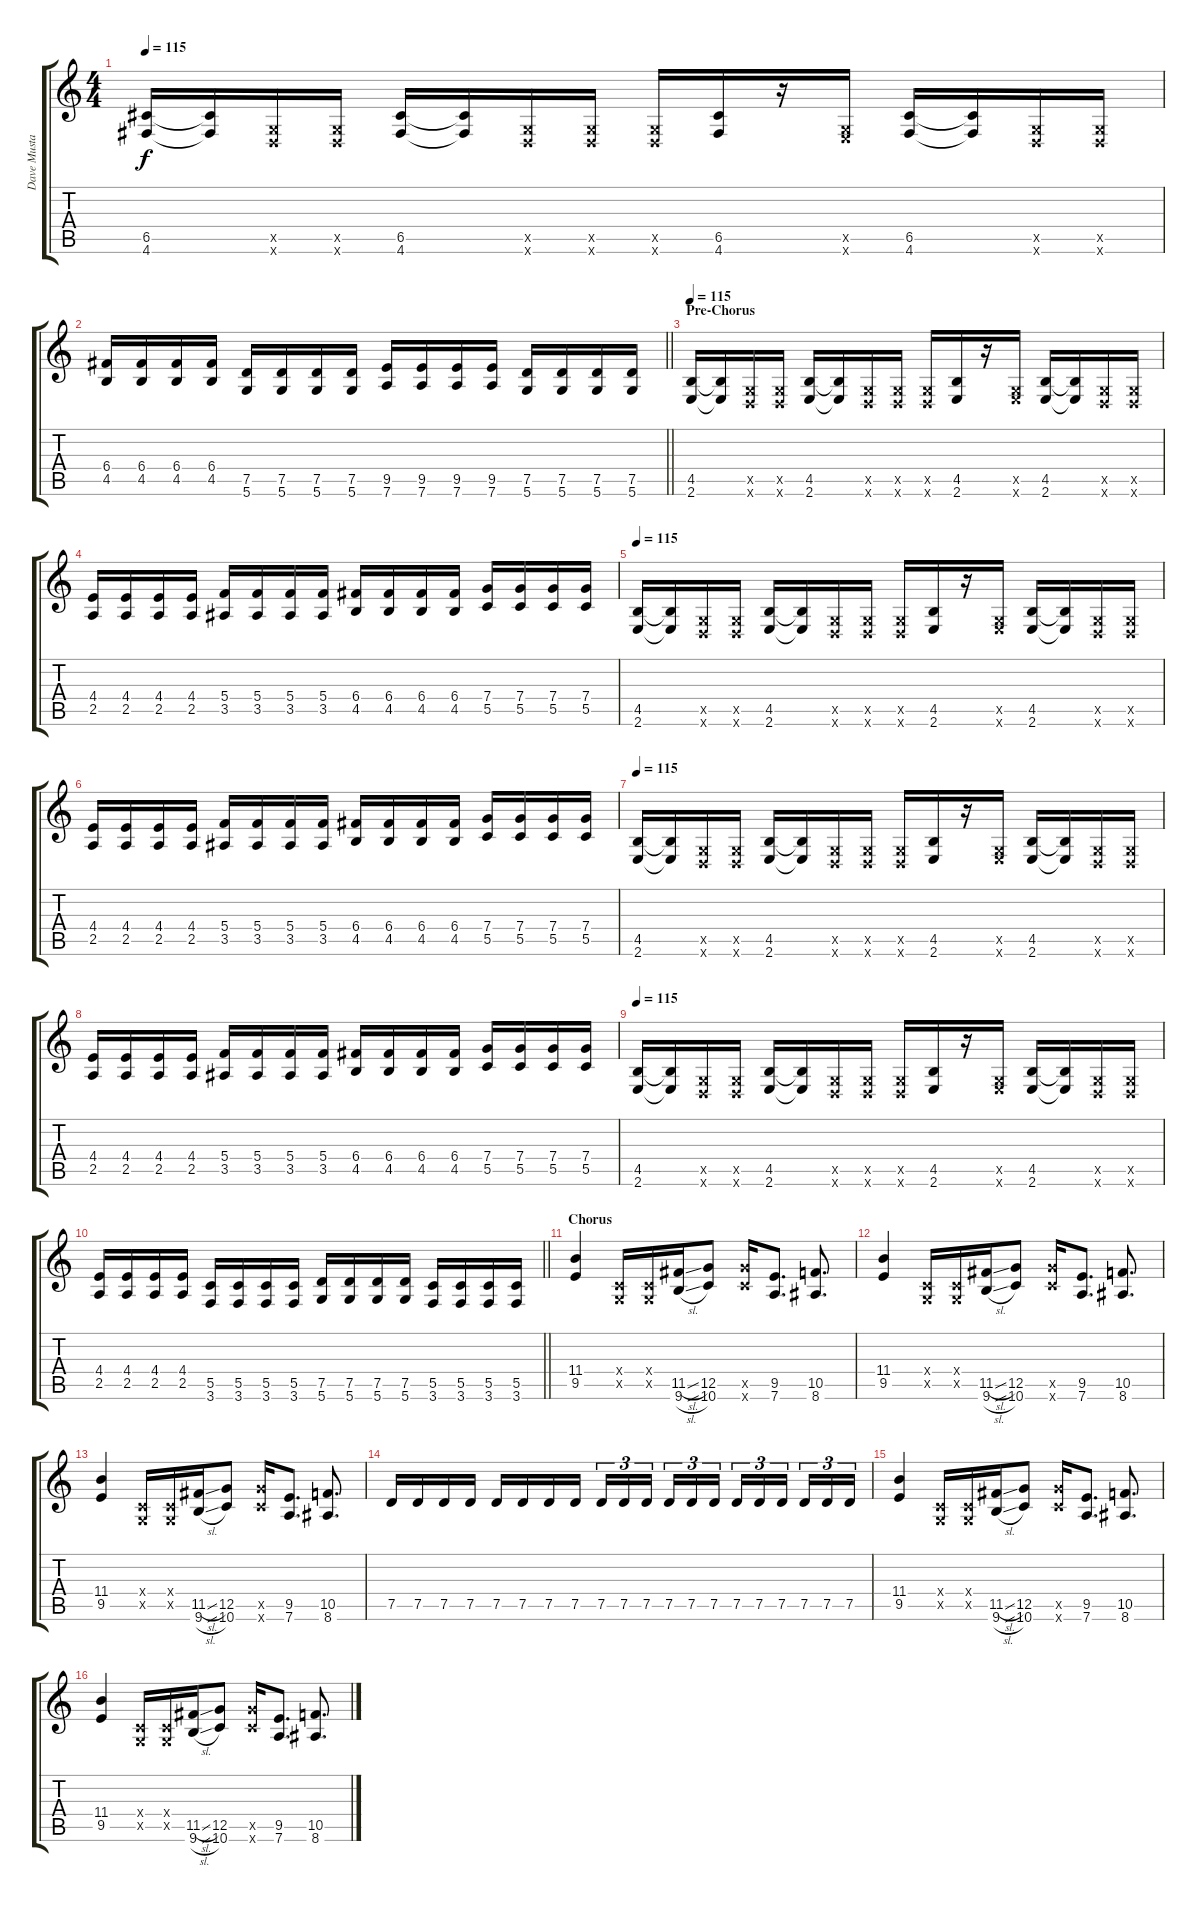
\track ("Dave Mustaine" "Dave Musta") {instrument distortionguitar}
\staff {score tabs}
\tuning (D4 A3 F3 C3 G2 D2) {hide}
\ts (4 4)
\tempo 115
\clef g2
\ks c
(6.5 4.6).16{dy f} (6.5{t} 4.6{t}).16 (0.5{x} 0.6{x}).16 (0.5{x} 0.6{x}).16 (6.5 4.6).16 (6.5{t} 4.6{t}).16 (0.5{x} 0.6{x}).16 (0.5{x} 0.6{x}).16 (0.5{x} 0.6{x}).16 (6.5 4.6).16 r.16 (0.5{x} 2.6{x}).16 (6.5 4.6).16 (6.5{t} 4.6{t}).16 (0.5{x} 0.6{x}).16 (0.5{x} 0.6{x}).16 |
\barLineRight lightlight
(6.4 4.5).16 (6.4 4.5).16 (6.4 4.5).16 (6.4 4.5).16 (7.5 5.6).16 (7.5 5.6).16 (7.5 5.6).16 (7.5 5.6).16 (9.5 7.6).16 (9.5 7.6).16 (9.5 7.6).16 (9.5 7.6).16 (7.5 5.6).16 (7.5 5.6).16 (7.5 5.6).16 (7.5 5.6).16 |
\section ("" "Pre-Chorus")
\tempo 115
(4.5 2.6).16 (4.5{t} 2.6{t}).16 (0.5{x} 0.6{x}).16 (0.5{x} 0.6{x}).16 (4.5 2.6).16 (4.5{t} 2.6{t}).16 (0.5{x} 0.6{x}).16 (0.5{x} 0.6{x}).16 (0.5{x} 0.6{x}).16 (4.5 2.6).16 r.16 (0.5{x} 2.6{x}).16 (4.5 2.6).16 (4.5{t} 2.6{t}).16 (0.5{x} 0.6{x}).16 (0.5{x} 0.6{x}).16 |
(4.4 2.5).16 (4.4 2.5).16 (4.4 2.5).16 (4.4 2.5).16 (5.4 3.5).16 (5.4 3.5).16 (5.4 3.5).16 (5.4 3.5).16 (6.4 4.5).16 (6.4 4.5).16 (6.4 4.5).16 (6.4 4.5).16 (7.4 5.5).16 (7.4 5.5).16 (7.4 5.5).16 (7.4 5.5).16 |
\tempo 115
(4.5 2.6).16 (4.5{t} 2.6{t}).16 (0.5{x} 0.6{x}).16 (0.5{x} 0.6{x}).16 (4.5 2.6).16 (4.5{t} 2.6{t}).16 (0.5{x} 0.6{x}).16 (0.5{x} 0.6{x}).16 (0.5{x} 0.6{x}).16 (4.5 2.6).16 r.16 (0.5{x} 2.6{x}).16 (4.5 2.6).16 (4.5{t} 2.6{t}).16 (0.5{x} 0.6{x}).16 (0.5{x} 0.6{x}).16 |
(4.4 2.5).16 (4.4 2.5).16 (4.4 2.5).16 (4.4 2.5).16 (5.4 3.5).16 (5.4 3.5).16 (5.4 3.5).16 (5.4 3.5).16 (6.4 4.5).16 (6.4 4.5).16 (6.4 4.5).16 (6.4 4.5).16 (7.4 5.5).16 (7.4 5.5).16 (7.4 5.5).16 (7.4 5.5).16 |
\tempo 115
(4.5 2.6).16 (4.5{t} 2.6{t}).16 (0.5{x} 0.6{x}).16 (0.5{x} 0.6{x}).16 (4.5 2.6).16 (4.5{t} 2.6{t}).16 (0.5{x} 0.6{x}).16 (0.5{x} 0.6{x}).16 (0.5{x} 0.6{x}).16 (4.5 2.6).16 r.16 (0.5{x} 2.6{x}).16 (4.5 2.6).16 (4.5{t} 2.6{t}).16 (0.5{x} 0.6{x}).16 (0.5{x} 0.6{x}).16 |
(4.4 2.5).16 (4.4 2.5).16 (4.4 2.5).16 (4.4 2.5).16 (5.4 3.5).16 (5.4 3.5).16 (5.4 3.5).16 (5.4 3.5).16 (6.4 4.5).16 (6.4 4.5).16 (6.4 4.5).16 (6.4 4.5).16 (7.4 5.5).16 (7.4 5.5).16 (7.4 5.5).16 (7.4 5.5).16 |
\tempo 115
(4.5 2.6).16 (4.5{t} 2.6{t}).16 (0.5{x} 0.6{x}).16 (0.5{x} 0.6{x}).16 (4.5 2.6).16 (4.5{t} 2.6{t}).16 (0.5{x} 0.6{x}).16 (0.5{x} 0.6{x}).16 (0.5{x} 0.6{x}).16 (4.5 2.6).16 r.16 (0.5{x} 2.6{x}).16 (4.5 2.6).16 (4.5{t} 2.6{t}).16 (0.5{x} 0.6{x}).16 (0.5{x} 0.6{x}).16 |
\barLineRight lightlight
(4.4 2.5).16 (4.4 2.5).16 (4.4 2.5).16 (4.4 2.5).16 (5.5 3.6).16 (5.5 3.6).16 (5.5 3.6).16 (5.5 3.6).16 (7.5 5.6).16 (7.5 5.6).16 (7.5 5.6).16 (7.5 5.6).16 (5.5 3.6).16 (5.5 3.6).16 (5.5 3.6).16 (5.5 3.6).16 |
\section ("" "Chorus")
(11.4 9.5).4 (0.4{x} 0.5{x}).16 (0.4{x} 0.5{x}).16 (11.5{sl} 9.6{sl}).16 (12.5 10.6).8 (12.5{x} 10.6{x}).16 (9.5 7.6).8{d} (10.5 8.6).8{d} |
(11.4 9.5).4 (0.4{x} 0.5{x}).16 (0.4{x} 0.5{x}).16 (11.5{sl} 9.6{sl}).16 (12.5 10.6).8 (12.5{x} 10.6{x}).16 (9.5 7.6).8{d} (10.5 8.6).8{d} |
(11.4 9.5).4 (0.4{x} 0.5{x}).16 (0.4{x} 0.5{x}).16 (11.5{sl} 9.6{sl}).16 (12.5 10.6).8 (12.5{x} 10.6{x}).16 (9.5 7.6).8{d} (10.5 8.6).8{d} |
7.5.16 7.5.16 7.5.16 7.5.16 7.5.16 7.5.16 7.5.16 7.5.16 7.5.16{tu (3 2)} 7.5.16{tu (3 2)} 7.5.16{tu (3 2) beam splitsecondary} 7.5.16{tu (3 2)} 7.5.16{tu (3 2)} 7.5.16{tu (3 2)} 7.5.16{tu (3 2)} 7.5.16{tu (3 2)} 7.5.16{tu (3 2) beam splitsecondary} 7.5.16{tu (3 2)} 7.5.16{tu (3 2)} 7.5.16{tu (3 2)} |
(11.4 9.5).4 (0.4{x} 0.5{x}).16 (0.4{x} 0.5{x}).16 (11.5{sl} 9.6{sl}).16 (12.5 10.6).8 (12.5{x} 10.6{x}).16 (9.5 7.6).8{d} (10.5 8.6).8{d} |
(11.4 9.5).4 (0.4{x} 0.5{x}).16 (0.4{x} 0.5{x}).16 (11.5{sl} 9.6{sl}).16 (12.5 10.6).8 (12.5{x} 10.6{x}).16 (9.5 7.6).8{d} (10.5 8.6).8{d}
